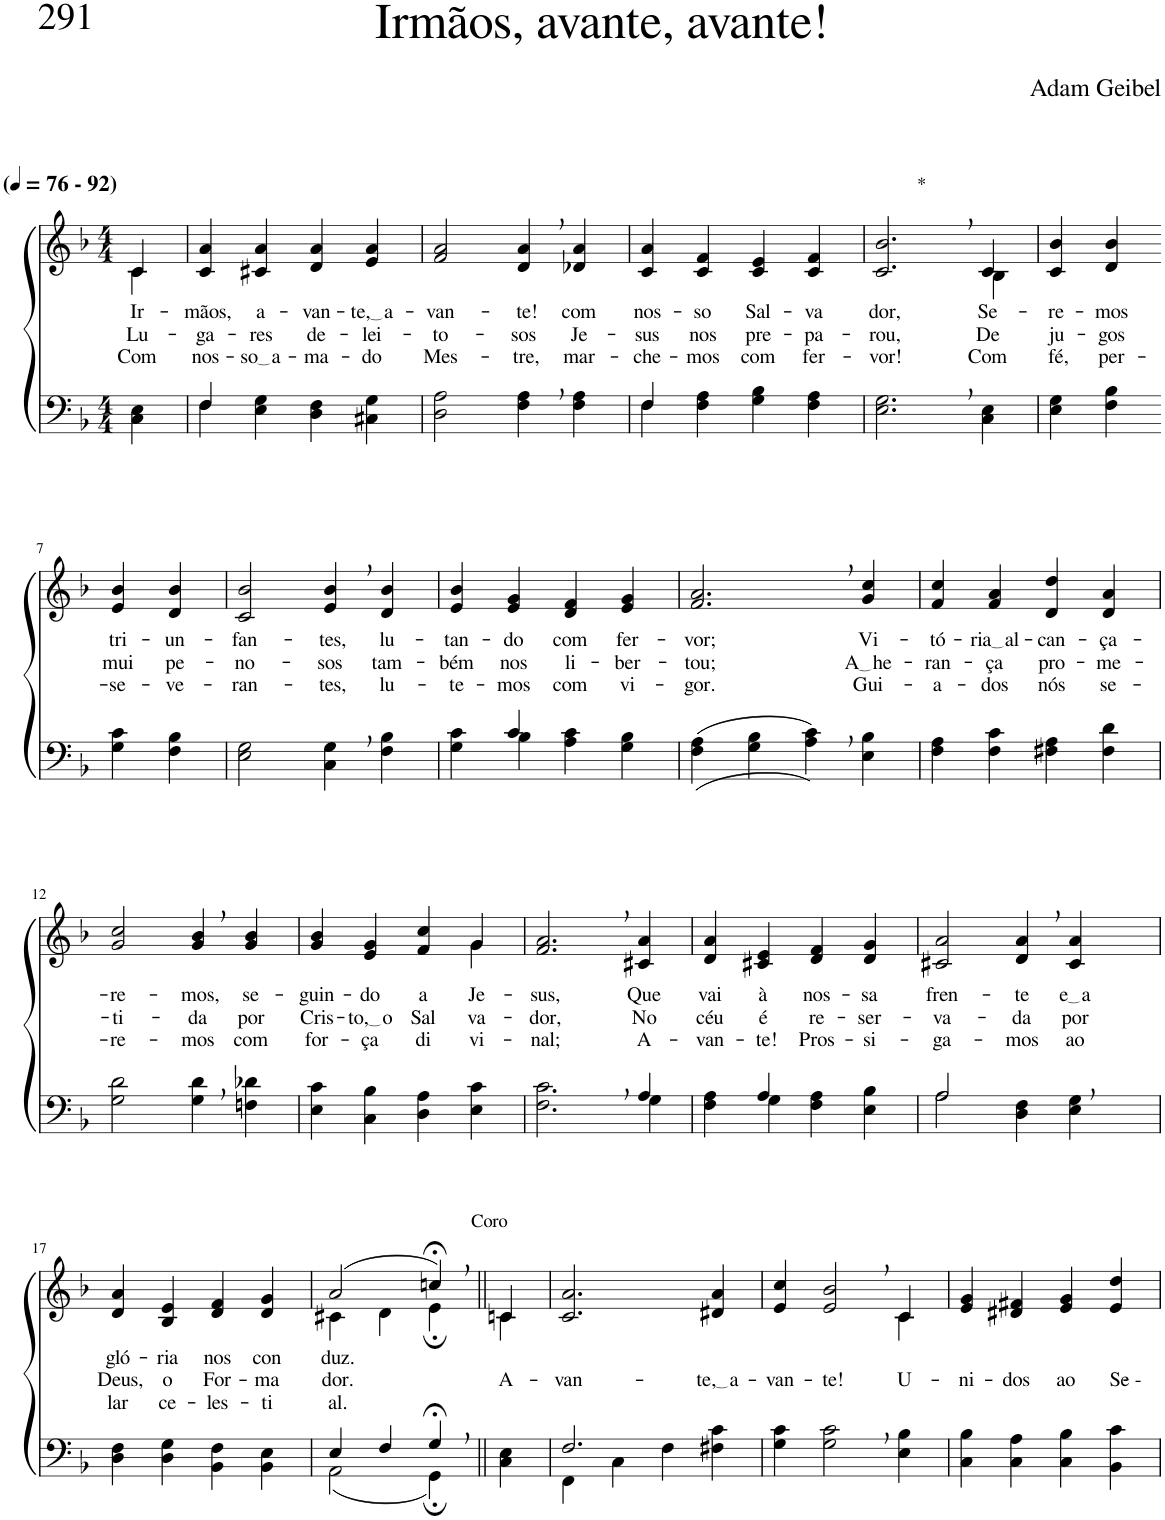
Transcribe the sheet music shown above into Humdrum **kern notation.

**kern	**kern	**text	**text	**text
*part2	*part1	*part1	*part1	*part1
*staff2	*staff1	*staff1	*staff1	*staff1
*I"Parte III e IV	*I"Parte I e II	*	*	*
*clefF4	*clefG2	*	*	*
*Trd-1c-2	*Trd-1c-2	*	*	*
*k[b-]	*k[b-]	*	*	*
*M4/4	*M4/4	*	*	*
*MM76	*MM76	*	*	*
=1	=1	=1	=1	=1
*	*^	*	*	*
!	!LO:TX:a:B:t=(	!	!	!	!
!	!LO:TX:a:B:t=- 92)	!	!	!	!
!	!	!	!LO:LY:b	!LO:LY:b	!LO:LY:b
4C\ 4E\	4c/	4c\	Ir-	Lu-	Com
=2	=2	=2	=2	=2	=2
*^	*	*	*	*	*
!	!	!	!	!LO:LY:b	!LO:LY:b	!LO:LY:b
*	*	*v	*v	*	*	*
4F/	4F\	4c/ 4a/	-mãos,	-ga-	nos-
!	!	!	!LO:LY:b	!LO:LY:b	!LO:LY:b
2.ryy	4E\ 4G\	4c#X/ 4a/	a-	-res	so a
!	!	!	!LO:LY:b	!LO:LY:b	!LO:LY:b
.	4D\ 4F\	4d/ 4a/	-van-	de-	-ma-
!	!	!	!LO:LY:b	!LO:LY:b	!LO:LY:b
.	4C#X\ 4G\	4e/ 4a/	te, a	-lei-	-do
=3	=3	=3	=3	=3	=3
!	!	!	!LO:LY:b	!LO:LY:b	!LO:LY:b
*v	*v	*	*	*	*
2D\ 2A\	2f/ 2a/	-van-	-to-	Mes-
!	!	!LO:LY:b	!LO:LY:b	!LO:LY:b
4F\, 4A\,	4d/, 4a/,	-te!	-sos	-tre,
!	!	!LO:LY:b	!LO:LY:b	!LO:LY:b
4F\ 4A\	4d-X/ 4a/	com	Je-	mar-
=4	=4	=4	=4	=4
*^	*	*	*	*
!	!	!	!LO:LY:b	!LO:LY:b	!LO:LY:b
4F\	4F/	4c/ 4a/	nos-	-sus	-che-
!	!	!	!LO:LY:b	!LO:LY:b	!LO:LY:b
4F\ 4A\	2.ryy	4c/ 4f/	-so	nos	-mos
!	!	!	!LO:LY:b	!LO:LY:b	!LO:LY:b
4G\ 4B-\	.	4c/ 4e/	Sal-	pre-	com
!	!	!	!LO:LY:b	!LO:LY:b	!LO:LY:b
4F\ 4A\	.	4c/ 4f/	-va	-pa-	fer-
*v	*v	*	*	*	*
=5	=5	=5	=5	=5
!	!LO:TX:a:t=*	!	!	!
!	!	!LO:LY:b	!LO:LY:b	!LO:LY:b
*	*^	*	*	*
2.E\, 2.G\,	2.c/, 2.b-/,	2.ryy	dor,	-rou,	-vor!
!	!	!	!LO:LY:b	!LO:LY:b	!LO:LY:b
4C\ 4E\	4c/	4B-\	Se-	De	Com
=6	=6	=6	=6	=6	=6
!	!	!	!LO:LY:b	!LO:LY:b	!LO:LY:b
*	*v	*v	*	*	*
4E\ 4G\	4c/ 4b-/	-re-	ju-	fé,
!	!	!LO:LY:b	!LO:LY:b	!LO:LY:b
4F\ 4B-\	4d/ 4b-/	-mos	-gos	per-
!!LO:LB:g=z
=7-	=7-	=7-	=7-	=7-
!	!	!LO:LY:b	!LO:LY:b	!LO:LY:b
4G\ 4c\	4e/ 4b-/	tri-	mui	-se-
!	!	!LO:LY:b	!LO:LY:b	!LO:LY:b
4F\ 4B-\	4d/ 4b-/	-un-	pe-	-ve-
=8	=8	=8	=8	=8
!	!	!LO:LY:b	!LO:LY:b	!LO:LY:b
2E\ 2G\	2c/ 2b-/	-fan-	-no-	-ran-
!	!	!LO:LY:b	!LO:LY:b	!LO:LY:b
4C\, 4G\,	4e/, 4b-/,	-tes,	-sos	-tes,
!	!	!LO:LY:b	!LO:LY:b	!LO:LY:b
4F\ 4B-\	4d/ 4b-/	lu-	tam-	lu-
=9	=9	=9	=9	=9
*^	*	*	*	*
!	!	!	!LO:LY:b	!LO:LY:b	!LO:LY:b
4ryy	4G\ 4c\	4e/ 4b-/	-tan-	-bém	-te-
!	!	!	!LO:LY:b	!LO:LY:b	!LO:LY:b
4c/	4B-\	4e/ 4g/	-do	nos	-mos
!	!	!	!LO:LY:b	!LO:LY:b	!LO:LY:b
2ryy	4A\ 4c\	4d/ 4f/	com	li-	com
!	!	!	!LO:LY:b	!LO:LY:b	!LO:LY:b
.	4G\ 4B-\	4e/ 4g/	fer-	-ber-	vi-
=10	=10	=10	=10	=10	=10
!	!	!	!LO:LY:b	!LO:LY:b	!LO:LY:b
*v	*v	*	*	*	*
((4F\ 4A\	2.f/, 2.a/,	-vor;	-tou;	-gor.
4G\ 4B-\	.	.	.	.
4A\, 4c\,))	.	.	.	.
!	!	!LO:LY:b	!LO:LY:b	!LO:LY:b
4E\ 4B-\	4g/ 4cc/	Vi-	A he	Gui-
=11	=11	=11	=11	=11
!	!	!LO:LY:b	!LO:LY:b	!LO:LY:b
4F\ 4A\	4f/ 4cc/	-tó-	-ran-	-a-
!	!	!LO:LY:b	!LO:LY:b	!LO:LY:b
4F\ 4c\	4f/ 4a/	ria al	-ça	-dos
!	!	!LO:LY:b	!LO:LY:b	!LO:LY:b
4F#X\ 4A\	4d/ 4dd/	-can-	pro-	nós
!	!	!LO:LY:b	!LO:LY:b	!LO:LY:b
4F#\ 4d\	4d/ 4a/	-ça-	-me-	se-
!!LO:LB:g=z
=12	=12	=12	=12	=12
!	!	!LO:LY:b	!LO:LY:b	!LO:LY:b
2G\ 2d\	2g/ 2cc/	-re-	-ti-	-re-
!	!	!LO:LY:b	!LO:LY:b	!LO:LY:b
4G\, 4d\,	4g/, 4b-/,	-mos,	-da	-mos
!	!	!LO:LY:b	!LO:LY:b	!LO:LY:b
4Fn\ 4d-X\	4g/ 4b-/	se-	por	com
=13	=13	=13	=13	=13
!	!	!LO:LY:b	!LO:LY:b	!LO:LY:b
*	*^	*	*	*
4E\ 4c\	4g/ 4b-/	2.ryy	-guin-	Cris-	for-
!	!	!	!LO:LY:b	!LO:LY:b	!LO:LY:b
4C\ 4B-\	4e/ 4g/	.	-do	to, o	-ça
!	!	!	!LO:LY:b	!LO:LY:b	!LO:LY:b
4D\ 4A\	4f/ 4cc/	.	a	Sal-	di-
!	!	!	!LO:LY:b	!LO:LY:b	!LO:LY:b
4E\ 4c\	4g/	4g\	Je-	-va-	-vi-
=14	=14	=14	=14	=14	=14
*^	*	*	*	*	*
!	!	!	!	!LO:LY:b	!LO:LY:b	!LO:LY:b
*	*	*v	*v	*	*	*
2.ryy	2.F\ 2.c\	2.f/, 2.a/,	-sus,	-dor,	-nal;
!	!	!	!LO:LY:b	!LO:LY:b	!LO:LY:b
4A/	4G\	4c#X/ 4a/	Que	No	A-
=15	=15	=15	=15	=15	=15
!	!	!	!LO:LY:b	!LO:LY:b	!LO:LY:b
4ryy	4F\ 4A\	4d/ 4a/	vai	céu	-van-
!	!	!	!LO:LY:b	!LO:LY:b	!LO:LY:b
4A/	4G\	4c#X/ 4e/	à	é	-te!
!	!	!	!LO:LY:b	!LO:LY:b	!LO:LY:b
2ryy	4F\ 4A\	4d/ 4f/	nos-	re-	Pros-
!	!	!	!LO:LY:b	!LO:LY:b	!LO:LY:b
.	4E\ 4B-\	4d/ 4g/	-sa	-ser-	-si-
=16	=16	=16	=16	=16	=16
!	!	!	!LO:LY:b	!LO:LY:b	!LO:LY:b
2A/	2A\	2c#X/ 2a/	fren-	-va-	-ga-
!	!	!	!LO:LY:b	!LO:LY:b	!LO:LY:b
2ryy	4D\ 4F\	4d/, 4a/,	-te	-da	-mos
!	!	!	!LO:LY:b	!LO:LY:b	!LO:LY:b
.	4E\ 4G\	4c#/ 4a/	e a	por	ao
!!LO:LB:g=z
=17	=17	=17	=17	=17	=17
!	!	!	!LO:LY:b	!LO:LY:b	!LO:LY:b
*v	*v	*	*	*	*
4D\ 4F\	4d/ 4a/	gló-	Deus,	lar
!	!	!LO:LY:b	!LO:LY:b	!LO:LY:b
4D\ 4G\	4B-/ 4e/	-ria	o	ce-
!	!	!LO:LY:b	!LO:LY:b	!LO:LY:b
4BB-\ 4F\	4d/ 4f/	nos	For-	-les-
!	!	!LO:LY:b	!LO:LY:b	!LO:LY:b
4BB-\ 4E\	4d/ 4g/	con-	-ma-	-ti-
=18	=18	=18	=18	=18
*^	*^	*	*	*
!	!	!	!	!LO:LY:b	!LO:LY:b	!LO:LY:b
4E/	(2AA\	(2a/	4c#X\	-duz.	-dor.	al.
4F/	.	.	4d\	.	.	.
4G;<,/	4GG;\)	4ccn;<,/)	4e;\	.	.	.
=19||	=19||	=19||	=19||	=19||	=19||	=19||
!	!	!LO:TX:a:t=Coro	!	!	!	!
!	!	!	!	!	!LO:LY:b	!
*v	*v	*	*	*	*	*
4C\ 4E\	4c/	4cn\	.	A-	.
=20	=20	=20	=20	=20	=20
*^	*	*	*	*	*
!	!	!	!	!	!LO:LY:b	!
*	*	*v	*v	*	*	*
2.F/	4FF\	2.c/ 2.a/	.	van-	.
.	4C\	.	.	.	.
.	4F\	.	.	.	.
!	!	!	!	!LO:LY:b	!
4ryy	4F#X\ 4c\	4d#X/ 4a/	.	te, a	.
=21	=21	=21	=21	=21	=21
!	!	!	!	!LO:LY:b	!
*v	*v	*^	*	*	*
4G\ 4c\	4e/ 4cc/	2.ryy	.	-van-	.
!	!	!	!	!LO:LY:b	!
2G\, 2c\,	2e/, 2b-/,	.	.	-te!	.
!	!	!	!	!LO:LY:b	!
4E\ 4B-\	4c/	4c\	.	-U-	.
=22	=22	=22	=22	=22	=22
!	!	!	!	!LO:LY:b	!
*	*v	*v	*	*	*
4C\ 4B-\	4e/ 4g/	.	-ni-	.
!	!	!	!LO:LY:b	!
4C\ 4A\	4d#X/ 4f#X/	.	-dos	.
!	!	!	!LO:LY:b	!
4C\ 4B-\	4e/ 4g/	.	ao	.
!	!	!	!LO:LY:b	!
4BB-\ 4c\	4e/ 4dd/	.	Se --	.
=	=	=	=	=
*-	*-	*-	*-	*-
